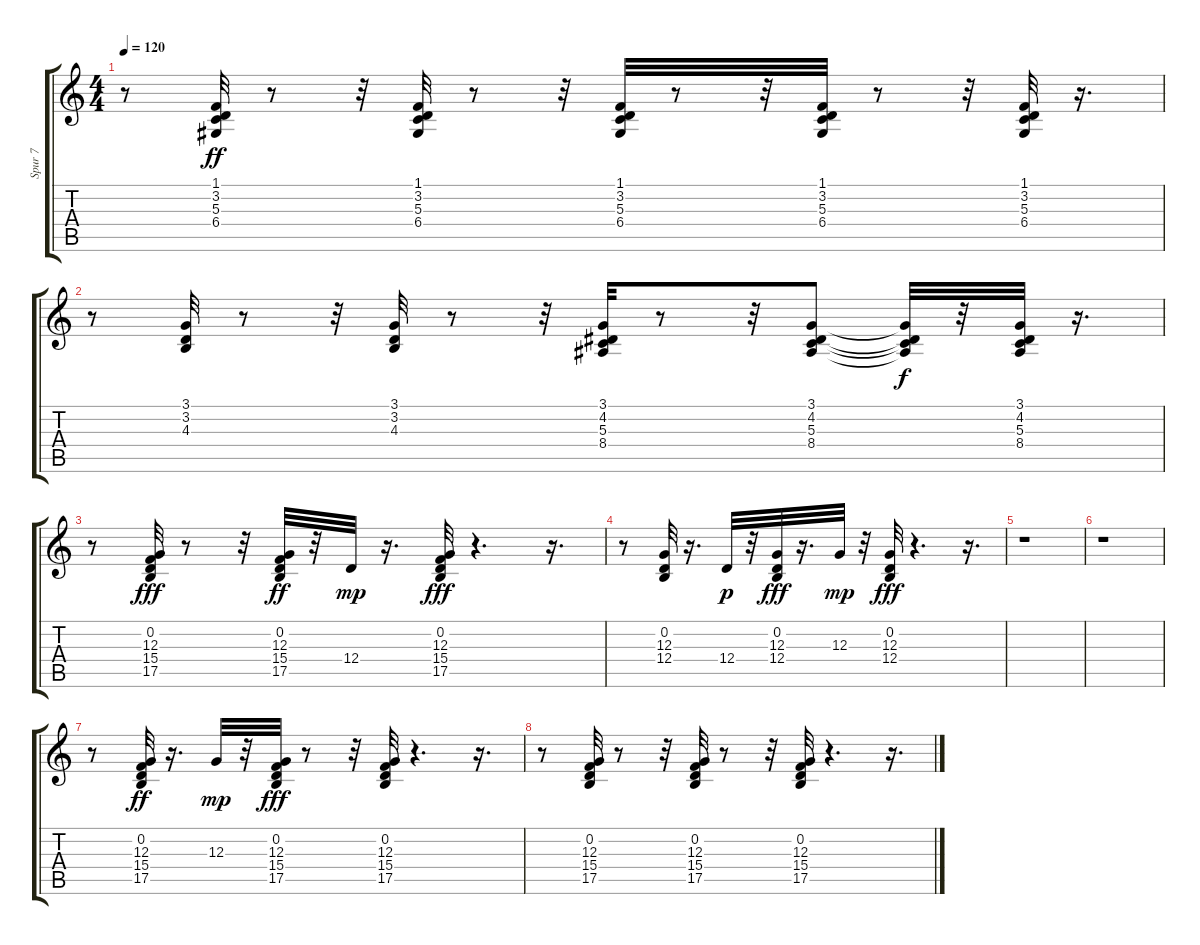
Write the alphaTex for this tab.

\track ("Spur 7" "Spur 7") {instrument pad3polysynth}
\staff {score tabs}
\tuning (E4 B3 G3 D3 A2 E2) {hide}
\ts (4 4)
\tempo 120
\clef g2
\ks c
r.8{dy ff} (1.1 3.2 5.3 6.4).32 r.8 r.32 (1.1 3.2 5.3 6.4).32 r.8 r.32 (1.1 3.2 5.3 6.4).32 r.8 r.32 (1.1 3.2 5.3 6.4).32 r.8 r.32 (1.1 3.2 5.3 6.4).32 r.16{d} |
r.8 (3.1 3.2 4.3).32 r.8 r.32 (3.1 3.2 4.3).32 r.8 r.32 (3.1 4.2 5.3 8.4).32 r.8 r.32 (3.1 4.2 5.3 8.4).8 (3.1{t} 4.2{t} 5.3{t} 8.4{t}).32{dy f} r.32 (3.1 4.2 5.3 8.4).32 r.16{d} |
r.8 (0.2 12.3 15.4 17.5).32{dy fff} r.8 r.32 (0.2 12.3 15.4 17.5).32{dy ff} r.32 12.4.32{dy mp} r.16{d} (0.2 12.3 15.4 17.5).32{dy fff} r.4{d} r.16{d} |
r.8 (0.2 12.3 12.4).32 r.16{d} 12.4.32{dy p} r.32 (0.2 12.3 12.4).32{dy fff} r.16{d} 12.3.32{dy mp} r.32 (0.2 12.3 12.4).32{dy fff} r.4{d} r.16{d} |
r.1 |
r.1 |
r.8 (0.2 12.3 15.4 17.5).32{dy ff} r.16{d} 12.3.32{dy mp} r.32 (0.2 12.3 15.4 17.5).32{dy fff} r.8 r.32 (0.2 12.3 15.4 17.5).32 r.4{d} r.16{d} |
r.8 (0.2 12.3 15.4 17.5).32 r.8 r.32 (0.2 12.3 15.4 17.5).32 r.8 r.32 (0.2 12.3 15.4 17.5).32 r.4{d} r.16{d}
